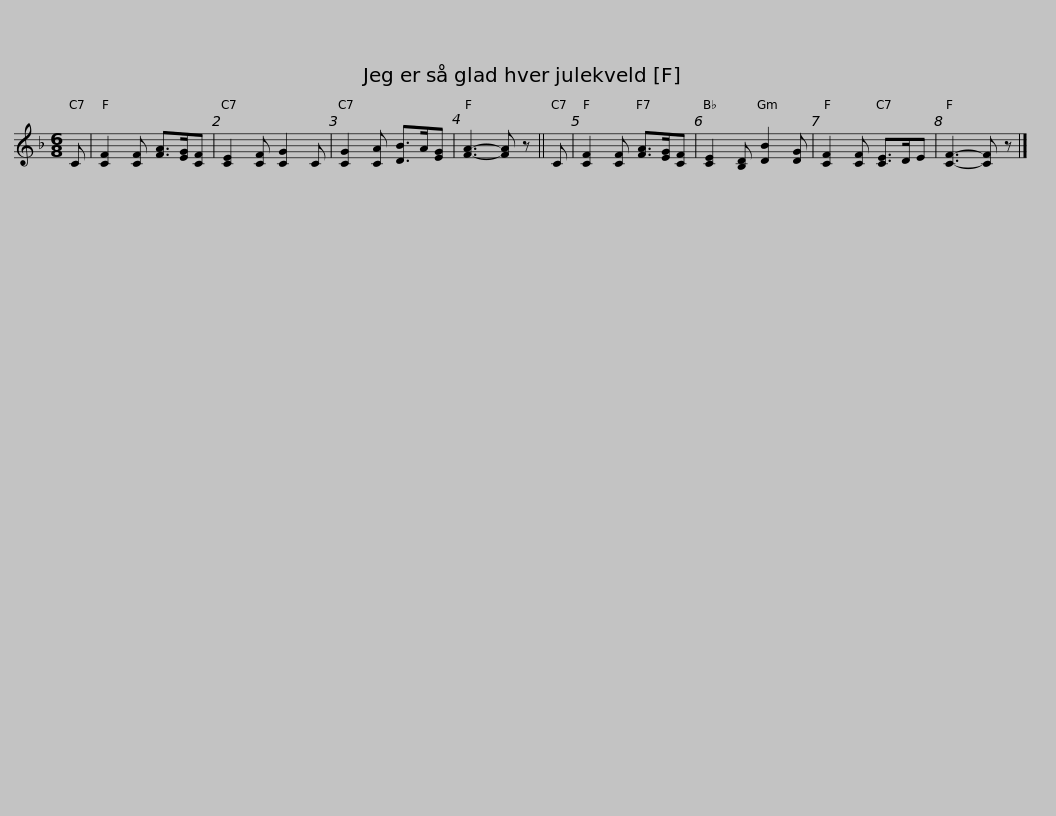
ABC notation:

X:1
L:1/8
M:6/8
I:linebreak $
K:F
V:1 treble
V:1
 C | [CF]2 [CF] [FA]>[EG][CF] | [CE]2 [CF] [CG]2 C | [CG]2 [CA] [DB]>A[EG] | [FA]3- [FA] z || %5
 C | [CF]2 [CF] [FA]>[EG][CF] | [CE]2 [B,D] [DB]2 [DG] |$ [CF]2 [CF] [CE]>DE | [CF]3- [CF] z |] %10
